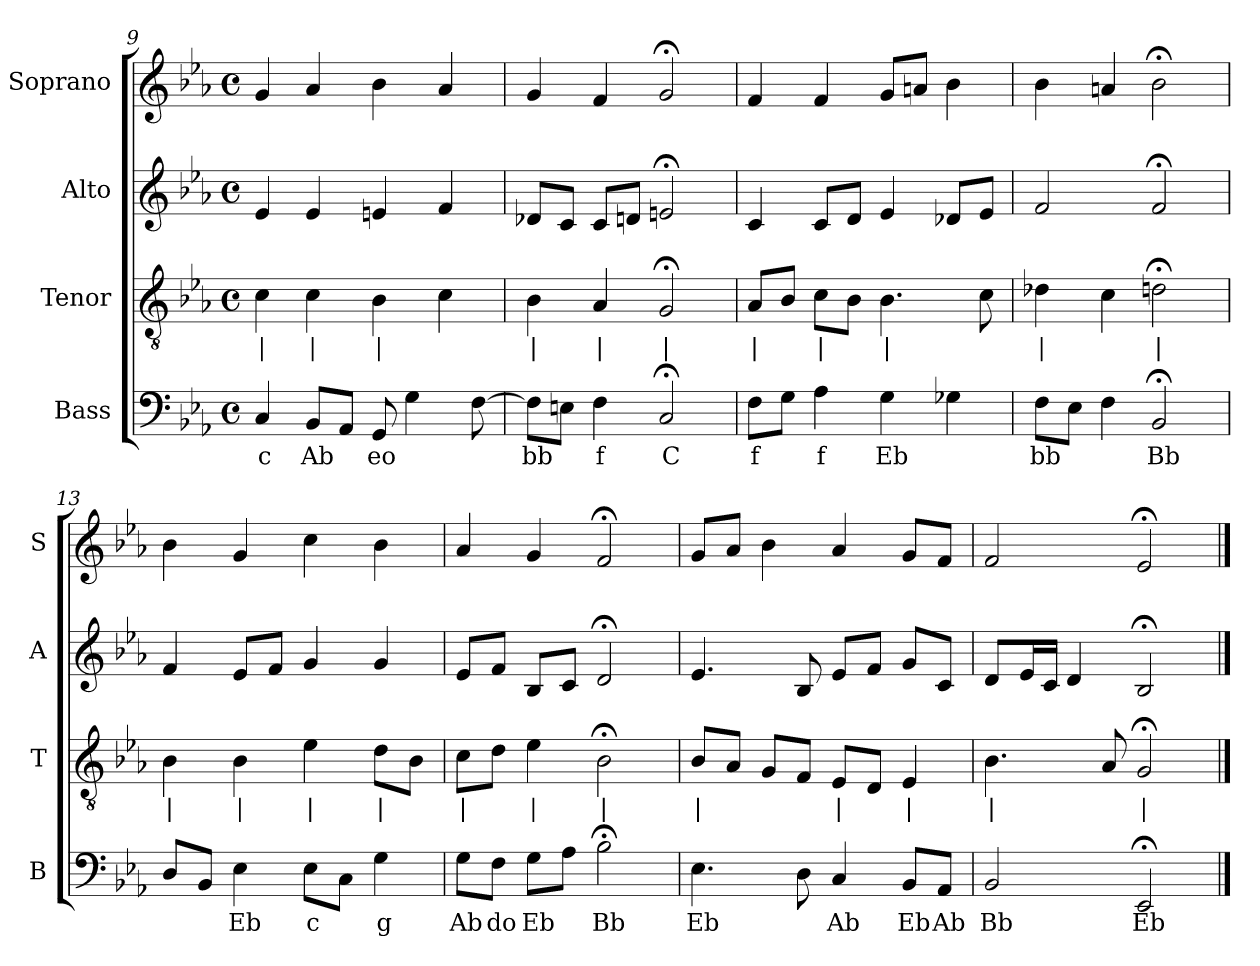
**kern	**text	**kern	**text	**kern	**kern
*part4	*part4	*part3	*part3	*part2	*part1
*staff4	*staff4	*staff3	*staff3	*staff2	*staff1
*I"Bass	*	*I"Tenor	*	*I"Alto	*I"Soprano
*I'B	*	*I'T	*	*I'A	*I'S
*clefF4	*	*clefGv2	*	*clefG2	*clefG2
*k[b-e-a-]	*	*k[b-e-a-]	*	*k[b-e-a-]	*k[b-e-a-]
*E-:	*	*E-:	*	*E-:	*E-:
*M4/4	*	*M4/4	*	*M4/4	*M4/4
*met(c)	*	*met(c)	*	*met(c)	*met(c)
=9	=9	=9	=9	=9	=9
4C	c	4c	|	4e-	4g
8BB-L	Ab	4c	|	4e-	4a-
8AA-J	.	.	.	.	.
8GG	eo	4B-	|	4en	4b-
4G	.	.	.	.	.
.	.	4c	.	4f	4a-
[8F	.	.	.	.	.
=10	=10	=10	=10	=10	=10
8FL]	bb	4B-	|	8d-XL	4g
8EnJ	.	.	.	8cJ	.
4F	f	4A-	|	8cL	4f
.	.	.	.	8dnJ	.
2C;<	C	2G;<	|	2en;<	2g;<
=11	=11	=11	=11	=11	=11
8FL	f	8A-L	|	4c	4f
8GJ	.	8B-J	.	.	.
4A-	f	8cL	|	8cL	4f
.	.	8B-J	.	8dJ	.
4G	Eb	4.B-	|	4e-	8gL
.	.	.	.	.	8anJ
4G-X	.	.	.	8d-XL	4b-
.	.	8c	.	8e-J	.
=12	=12	=12	=12	=12	=12
8FL	bb	4d-X	|	2f	4b-
8E-J	.	.	.	.	.
4F	.	4c	.	.	4an
2BB-;<	Bb	2dn;<	|	2f;<	2b-;<
=13	=13	=13	=13	=13	=13
8DL	.	4B-	|	4f	4b-
8BB-J	.	.	.	.	.
4E-	Eb	4B-	|	8e-L	4g
.	.	.	.	8fJ	.
8E-L	c	4e-	|	4g	4cc
8CJ	.	.	.	.	.
4G	g	8dL	|	4g	4b-
.	.	8B-J	.	.	.
=14	=14	=14	=14	=14	=14
8GL	Ab	8cL	|	8e-L	4a-
8FJ	do	8dJ	.	8fJ	.
8GL	Eb	4e-	|	8B-L	4g
8A-J	.	.	.	8cJ	.
2B-;<	Bb	2B-;<	|	2d;<	2f;<
=15	=15	=15	=15	=15	=15
4.E-	Eb	8B-L	|	4.e-	8gL
.	.	8A-J	.	.	8a-J
.	.	8GL	.	.	4b-
8D	.	8FJ	.	8B-	.
4C	Ab	8E-L	|	8e-L	4a-
.	.	8DJ	.	8fJ	.
8BB-L	Eb	4E-	|	8gL	8gL
8AA-J	Ab	.	.	8cJ	8fJ
=16	=16	=16	=16	=16	=16
2BB-	Bb	4.B-	|	8dL	2f
.	.	.	.	16e-L	.
.	.	.	.	16cJJ	.
.	.	.	.	4d	.
.	.	8A-	.	.	.
2EE-;<	Eb	2G;<	|	2B-;<	2e-;<
==	==	==	==	==	==
*-	*-	*-	*-	*-	*-
